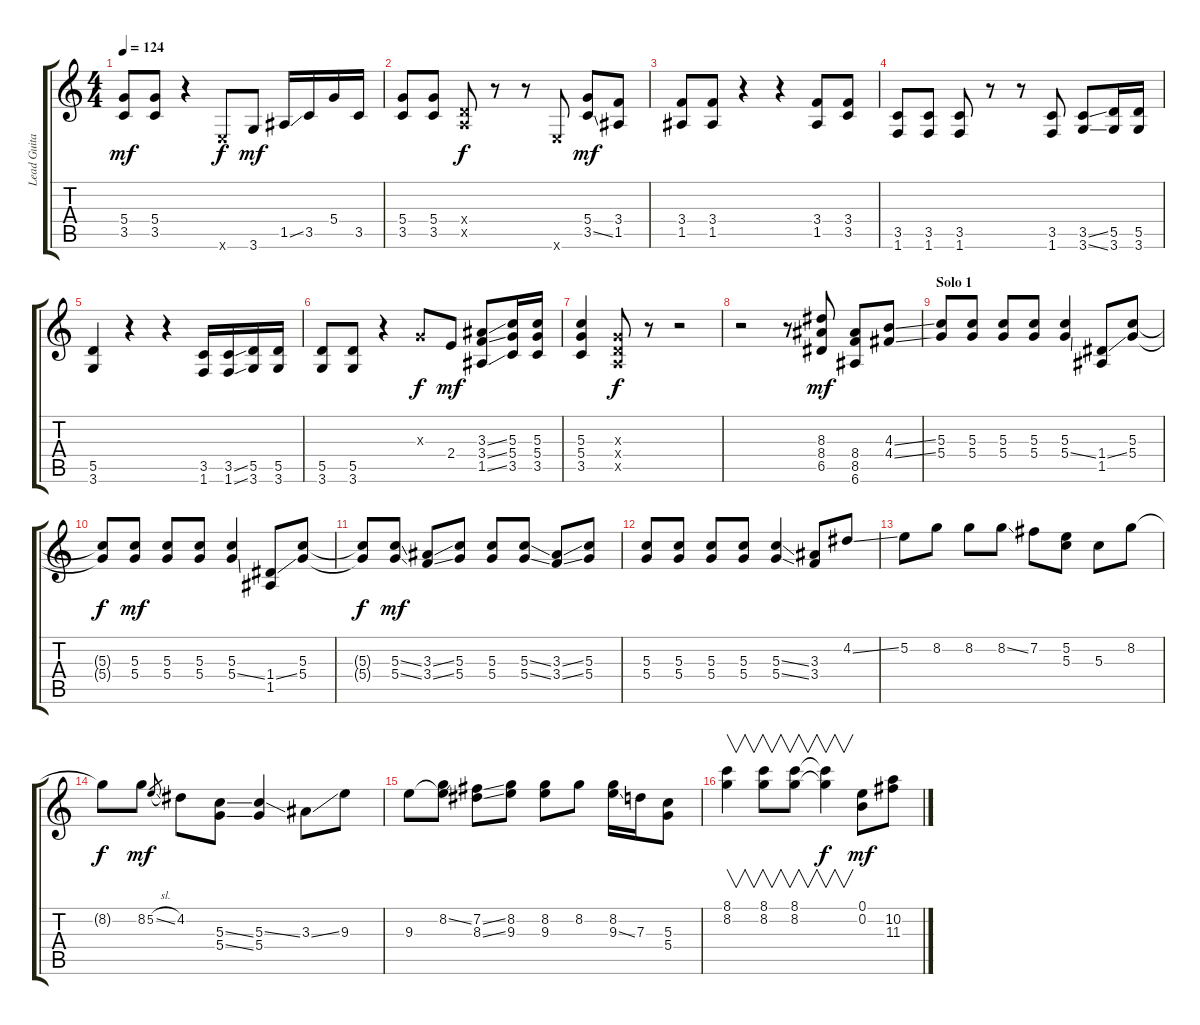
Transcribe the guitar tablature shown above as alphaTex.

\track ("Lead Guitar" "Lead Guita") {instrument distortionguitar}
\staff {score tabs}
\tuning (E4 B3 G3 D3 A2 E2) {hide}
\ts (4 4)
\tempo 124
\clef g2
\ks c
(5.4 3.5).8{dy mf} (5.4 3.5).8 r.4 0.6{x}.8{dy f} 3.6.8{dy mf} 1.5{ss}.16 3.5.16 5.4.16 3.5.16 |
(5.4 3.5).8 (5.4 3.5).8 (0.4{x} 0.5{x}).8{dy f} r.8 r.8 0.6{x}.8 (5.4 3.5{ss}).8{dy mf} (3.4 1.5).8 |
(3.4 1.5).8 (3.4 1.5).8 r.4 r.4 (3.4 1.5).8 (3.4 3.5).8 |
(3.5 1.6).8 (3.5 1.6).8 (3.5 1.6).8 r.8 r.8 (3.5 1.6).8 (3.5{ss} 3.6{ss}).8 (5.5 3.6).16 (5.5 3.6).16 |
(5.5 3.6).4 r.4 r.4 (3.5 1.6).16 (3.5{ss} 1.6{ss}).16 (5.5 3.6).16 (5.5 3.6).16 |
(5.5 3.6).8 (5.5 3.6).8 r.4 0.3{x}.8{dy f} 2.4.8{dy mf} (3.3{ss} 3.4{ss} 1.5{ss}).8 (5.3 5.4 3.5).16 (5.3 5.4 3.5).16 |
(5.3 5.4 3.5).4 (0.3{x} 0.4{x} 0.5{x}).8{dy f} r.8 r.2 |
r.2 r.8 (8.3 8.4 6.5).8{dy mf} (8.4 8.5 6.6).8 (4.3{ss} 4.4{ss}).8 |
\section ("" "Solo 1")
(5.3 5.4).8 (5.3 5.4).8 (5.3 5.4).8 (5.3 5.4).8 (5.3 5.4{ss}).4 (1.4{ss} 1.5).8 (5.3 5.4).8 |
(5.3{t} 5.4{t}).8{dy f} (5.3 5.4).8{dy mf} (5.3 5.4).8 (5.3 5.4).8 (5.3 5.4{ss}).4 (1.4{ss} 1.5).8 (5.3 5.4).8 |
(5.3{t} 5.4{t}).8{dy f} (5.3{ss} 5.4{ss}).8{dy mf} (3.3{ss} 3.4{ss}).8 (5.3 5.4).8 (5.3 5.4).8 (5.3{ss} 5.4{ss}).8 (3.3{ss} 3.4{ss}).8 (5.3 5.4).8 |
(5.3 5.4).8 (5.3 5.4).8 (5.3 5.4).8 (5.3 5.4).8 (5.3{ss} 5.4{ss}).4 (3.3 3.4).8 4.2{ss}.8 |
5.2.8 8.2.8 8.2.8 8.2{ss}.8 7.2.8 (5.2 5.3).8 5.3.8 8.2.8 |
8.2{t}.8{dy f} 8.2.8{dy mf} 5.2{sl}.8{gr} 4.2.8 (5.3{ss} 5.4{ss}).8 (5.3{ss} 5.4).4 3.3{ss}.8 9.3.8 |
9.3.8 (8.2{ss} 9.3{t}).8 (7.2{ss} 8.3{ss}).8 (8.2 9.3).8 (8.2 9.3).8 8.2.8 (8.2 9.3{ss}).16 7.3.16 (5.3 5.4).8 |
(8.1 8.2).4{v} (8.1 8.2).8{v} (8.1 8.2).8{v} (8.1{t} 8.2{t}).4{v dy f} (0.1 0.2).8{dy mf} (10.2{ss} 11.3{ss}).8
